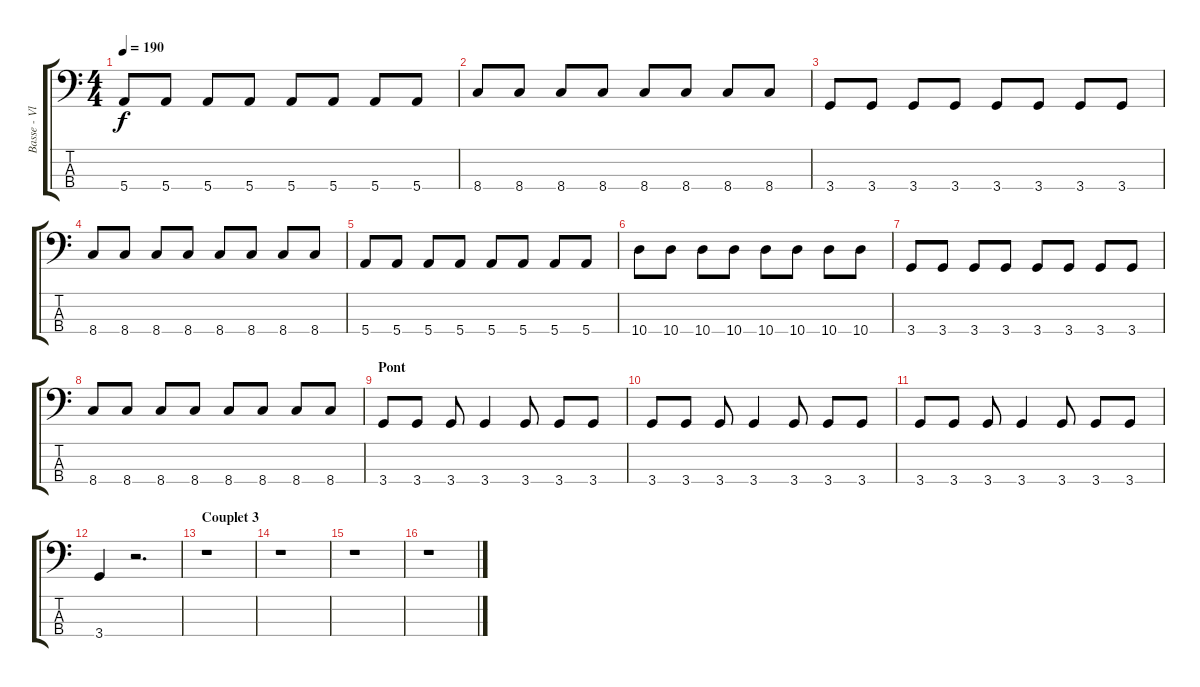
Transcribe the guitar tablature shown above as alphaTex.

\track ("Basse - Vlad" "Basse - Vl") {instrument electricbassfinger}
\staff {score tabs}
\tuning (G2 D2 A1 E1) {hide}
\ts (4 4)
\tempo 190
\clef f4
\ks c
5.4.8{dy f} 5.4.8 5.4.8 5.4.8 5.4.8 5.4.8 5.4.8 5.4.8 |
8.4.8 8.4.8 8.4.8 8.4.8 8.4.8 8.4.8 8.4.8 8.4.8 |
3.4.8 3.4.8 3.4.8 3.4.8 3.4.8 3.4.8 3.4.8 3.4.8 |
8.4.8 8.4.8 8.4.8 8.4.8 8.4.8 8.4.8 8.4.8 8.4.8 |
5.4.8 5.4.8 5.4.8 5.4.8 5.4.8 5.4.8 5.4.8 5.4.8 |
10.4.8 10.4.8 10.4.8 10.4.8 10.4.8 10.4.8 10.4.8 10.4.8 |
3.4.8 3.4.8 3.4.8 3.4.8 3.4.8 3.4.8 3.4.8 3.4.8 |
8.4.8 8.4.8 8.4.8 8.4.8 8.4.8 8.4.8 8.4.8 8.4.8 |
\section ("" "Pont")
3.4.8 3.4.8 3.4.8 3.4.4 3.4.8 3.4.8 3.4.8 |
3.4.8 3.4.8 3.4.8 3.4.4 3.4.8 3.4.8 3.4.8 |
3.4.8 3.4.8 3.4.8 3.4.4 3.4.8 3.4.8 3.4.8 |
3.4.4 r.2{d} |
\section ("" "Couplet 3")
r.1 |
r.1 |
r.1 |
r.1
